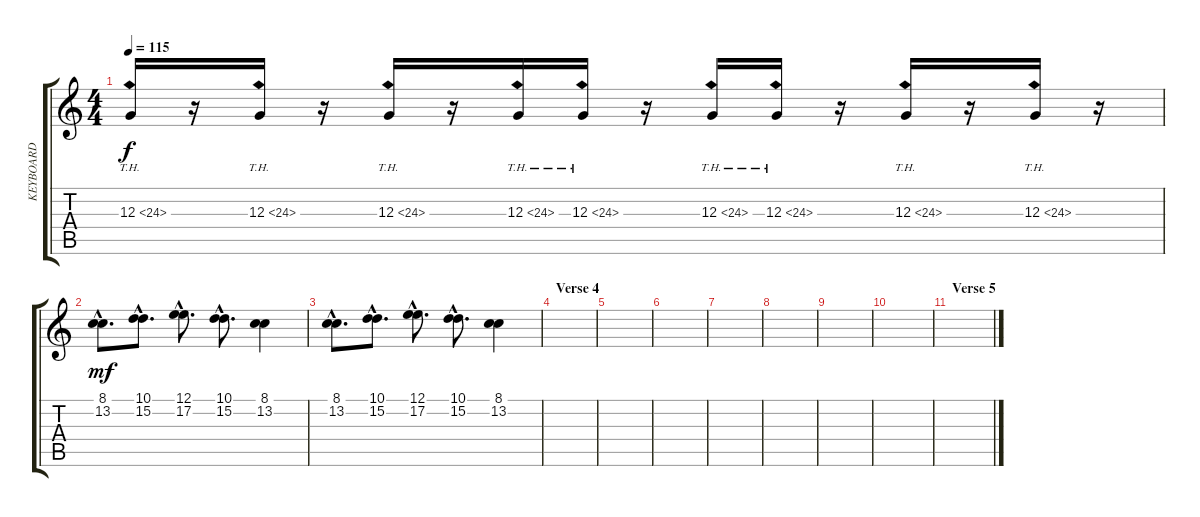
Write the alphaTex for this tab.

\track ("KEYBOARD" "KEYBOARD") {instrument ocarina}
\staff {score tabs}
\tuning (E4 B3 G3 D3 A2 E2) {hide}
\ts (4 4)
\tempo 115
\clef g2
\ks c
12.3{th 12}.16{dy f} r.16 12.3{th 12}.16 r.16 12.3{th 12}.16 r.16 12.3{th 12}.16 12.3{th 12}.16 r.16 12.3{th 12}.16 12.3{th 12}.16 r.16 12.3{th 12}.16 r.16 12.3{th 12}.16 r.16 |
(8.1{hac} 13.2{hac}).8{d dy mf} (10.1{hac} 15.2{hac}).8{d} (12.1{hac} 17.2{hac}).8{d} (10.1{hac} 15.2{hac}).8{d} (8.1 13.2).4 |
(8.1{hac} 13.2{hac}).8{d} (10.1{hac} 15.2{hac}).8{d} (12.1{hac} 17.2{hac}).8{d} (10.1{hac} 15.2{hac}).8{d} (8.1 13.2).4 |
\section ("" "Verse 4")
|
|
|
|
|
|
|
\section ("" "Verse 5")
